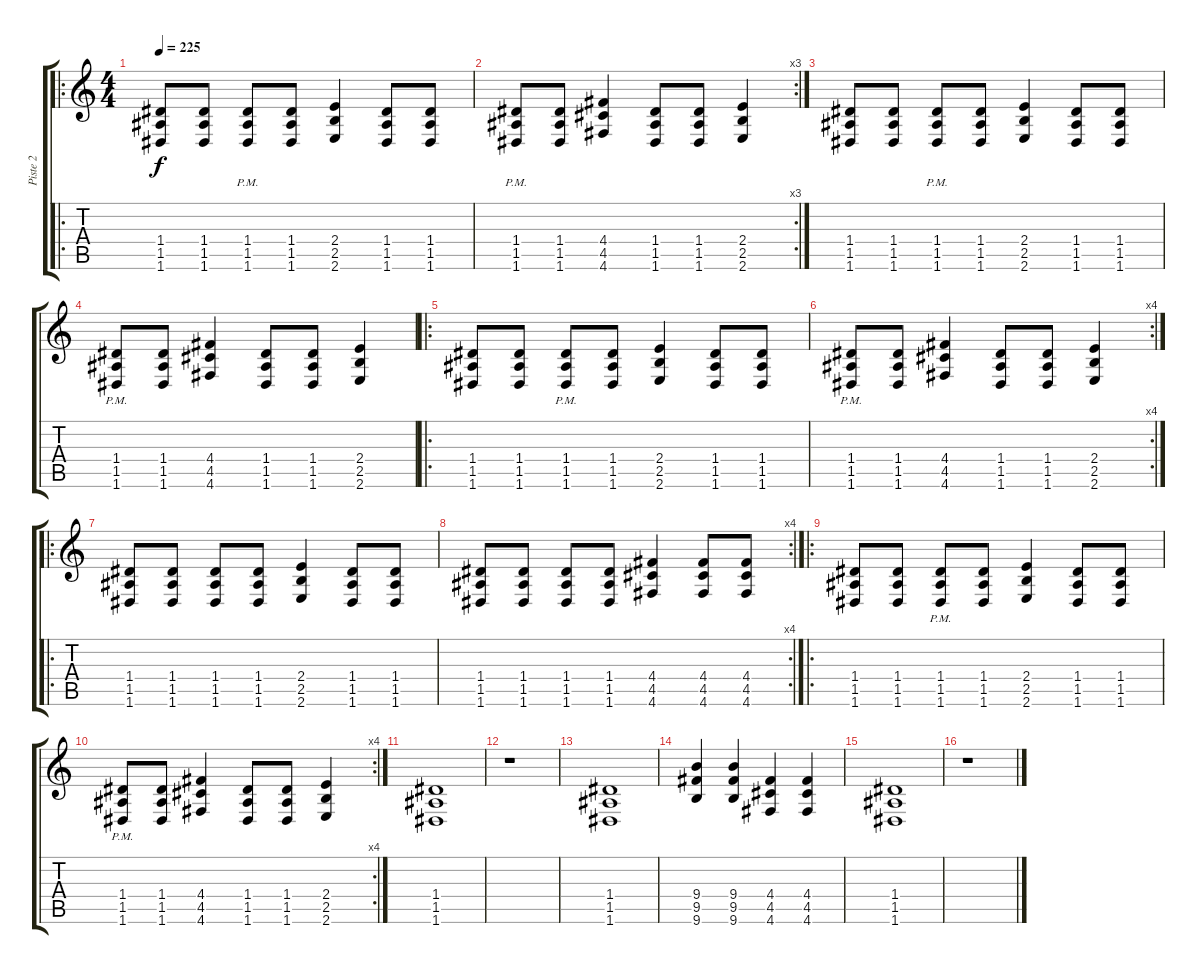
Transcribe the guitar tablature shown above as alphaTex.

\track ("Piste 2" "Piste 2") {instrument distortionguitar}
\staff {score tabs}
\tuning (E4 B3 G3 D3 A2 D2) {hide}
\ro
\ts (4 4)
\tempo 225
\clef g2
\ks c
(1.4 1.5 1.6).8{dy f} (1.4 1.5 1.6).8 (1.4{pm} 1.5{pm} 1.6{pm}).8 (1.4 1.5 1.6).8 (2.4 2.5 2.6).4 (1.4 1.5 1.6).8 (1.4 1.5 1.6).8 |
\rc 3
(1.4{pm} 1.5{pm} 1.6{pm}).8 (1.4 1.5 1.6).8 (4.4 4.5 4.6).4 (1.4 1.5 1.6).8 (1.4 1.5 1.6).8 (2.4 2.5 2.6).4 |
(1.4 1.5 1.6).8 (1.4 1.5 1.6).8 (1.4{pm} 1.5{pm} 1.6{pm}).8 (1.4 1.5 1.6).8 (2.4 2.5 2.6).4 (1.4 1.5 1.6).8 (1.4 1.5 1.6).8 |
(1.4{pm} 1.5{pm} 1.6{pm}).8 (1.4 1.5 1.6).8 (4.4 4.5 4.6).4 (1.4 1.5 1.6).8 (1.4 1.5 1.6).8 (2.4 2.5 2.6).4 |
\ro
(1.4 1.5 1.6).8 (1.4 1.5 1.6).8 (1.4{pm} 1.5{pm} 1.6{pm}).8 (1.4 1.5 1.6).8 (2.4 2.5 2.6).4 (1.4 1.5 1.6).8 (1.4 1.5 1.6).8 |
\rc 4
(1.4{pm} 1.5{pm} 1.6{pm}).8 (1.4 1.5 1.6).8 (4.4 4.5 4.6).4 (1.4 1.5 1.6).8 (1.4 1.5 1.6).8 (2.4 2.5 2.6).4 |
\ro
(1.4 1.5 1.6).8 (1.4 1.5 1.6).8 (1.4 1.5 1.6).8 (1.4 1.5 1.6).8 (2.4 2.5 2.6).4 (1.4 1.5 1.6).8 (1.4 1.5 1.6).8 |
\rc 4
(1.4 1.5 1.6).8 (1.4 1.5 1.6).8 (1.4 1.5 1.6).8 (1.4 1.5 1.6).8 (4.4 4.5 4.6).4 (4.4 4.5 4.6).8 (4.4 4.5 4.6).8 |
\ro
(1.4 1.5 1.6).8 (1.4 1.5 1.6).8 (1.4{pm} 1.5{pm} 1.6{pm}).8 (1.4 1.5 1.6).8 (2.4 2.5 2.6).4 (1.4 1.5 1.6).8 (1.4 1.5 1.6).8 |
\rc 4
(1.4{pm} 1.5{pm} 1.6{pm}).8 (1.4 1.5 1.6).8 (4.4 4.5 4.6).4 (1.4 1.5 1.6).8 (1.4 1.5 1.6).8 (2.4 2.5 2.6).4 |
(1.4 1.5 1.6).1 |
r.1 |
(1.4 1.5 1.6).1 |
(9.4 9.5 9.6).4 (9.4 9.5 9.6).4 (4.4 4.5 4.6).4 (4.4 4.5 4.6).4 |
(1.4 1.5 1.6).1 |
r.1
